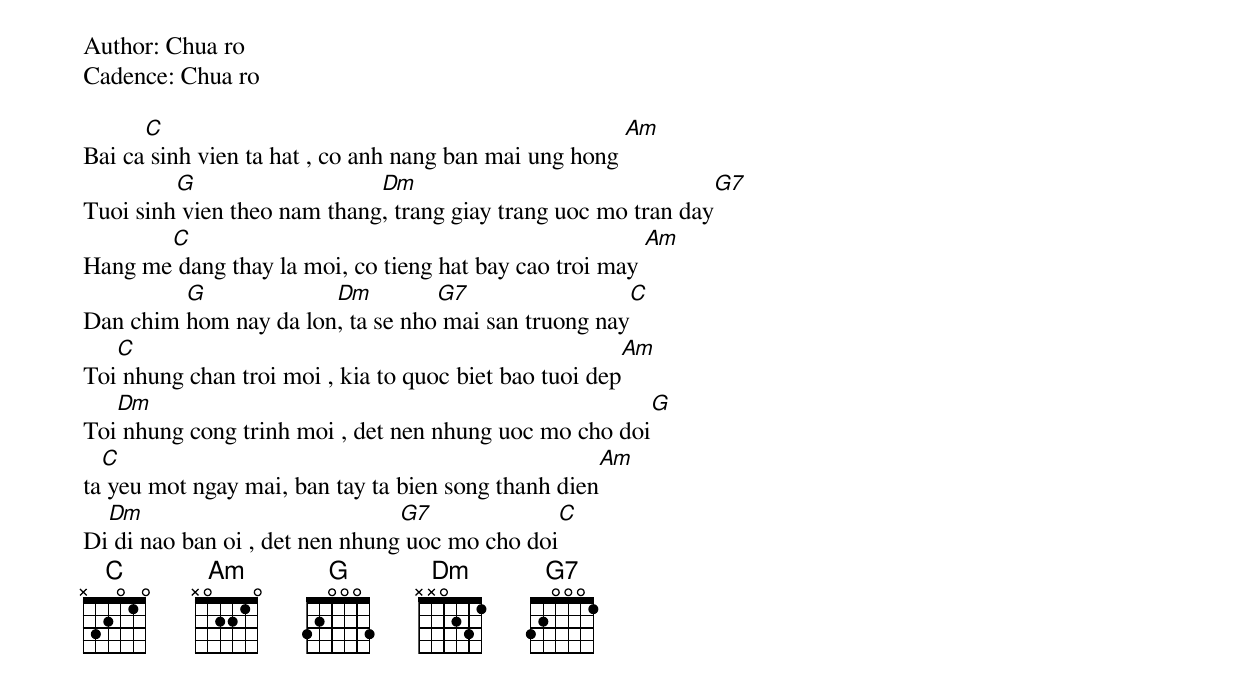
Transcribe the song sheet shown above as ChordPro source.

Author: Chua ro
Cadence: Chua ro

Bai ca[C] sinh vien ta hat , co anh nang ban mai ung hong [Am]
Tuoi sinh[G] vien theo nam thang[Dm], trang giay trang uoc mo tran day[G7]
Hang me[C] dang thay la moi, co tieng hat bay cao troi may [Am]
Dan chim [G]hom nay da lon[Dm], ta se nho[G7] mai san truong nay[C]
Toi[C] nhung chan troi moi , kia to quoc biet bao tuoi dep[Am]
Toi[Dm] nhung cong trinh moi , det nen nhung uoc mo cho doi[G]
ta[C] yeu mot ngay mai, ban tay ta bien song thanh dien[Am]
Di[Dm] di nao ban oi , det nen nhung[G7] uoc mo cho doi[C]
